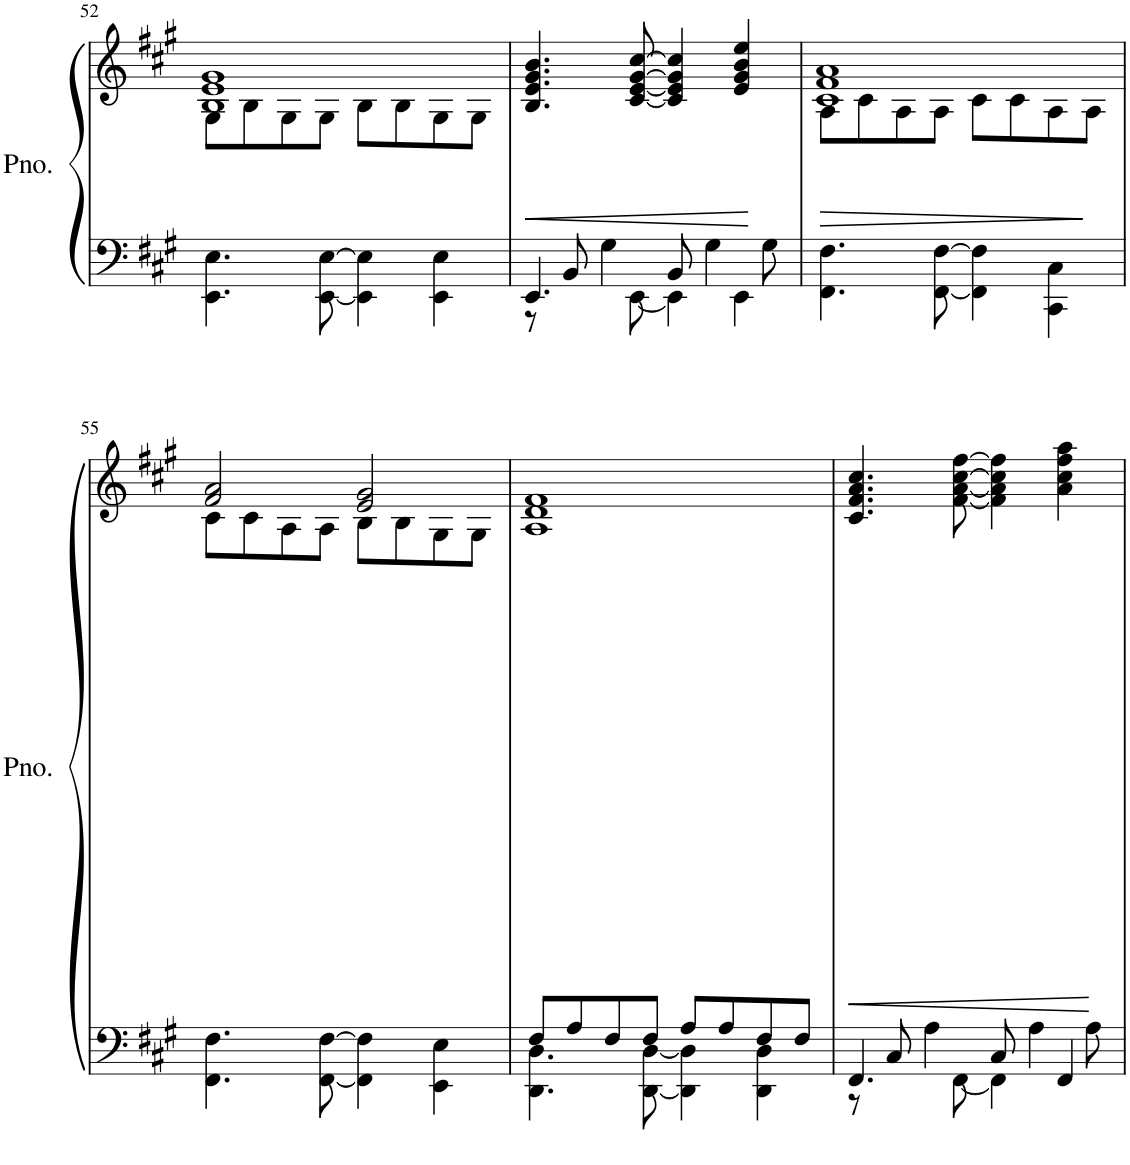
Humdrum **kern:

**kern	**kern	**dynam
*part1	*part1	*part1
*staff2	*staff1	*staff1/2
*I"Piano	*	*
*I'Pno.	*	*
!!LO:PB:g=z
*clefF4	*clefG2	*
*k[f#c#g#]	*k[f#c#g#]	*
*M4/4	*M4/4	*
=52	=52	=52
*	*^	*
4.EE\ 4.E\	1B 1e 1g#	8G#\L	.
.	.	8B\	.
.	.	8G#\	.
[8EE\ [8E\	.	8G#\J	.
4EE\] 4E\]	.	8B\L	.
.	.	8B\	.
4EE\ 4E\	.	8G#\	.
.	.	8G#\J	.
=53	=53	=53	=53
*^	*	*	*
!	!	!	!	!LO:HP:b
*	*	*v	*v	*
4.EE/	8r	4.B/ 4.e/ 4.g#/ 4.b/	<
.	8BB/	.	.
.	4G#\	.	.
[8EE\	.	[8c#/ [8e/ [8g#/ [8cc#/	.
4EE\]	8BB/	4c#/] 4e/] 4g#/] 4cc#/]	.
.	4G#\	.	.
4EE\	.	4e/ 4g#/ 4b/ 4ee/	.
.	8G#\	.	.
=54	=54	=54	=54
!	!	!	!LO:HP:b
*v	*v	*^	*
4.FF#\ 4.F#\	1c# 1f# 1a	8A\L	>
.	.	8c#\	.
.	.	8A\	.
[8FF#\ [8F#\	.	8A\J	.
4FF#\] 4F#\]	.	8c#\L	.
.	.	8c#\	.
4CC#\ 4C#\	.	8A\	.
.	.	8A\J	.
*	*v	*v	*
.	.	[
!!LO:LB:g=z
=55	=55	=55
*	*^	*
4.FF#\ 4.F#\	2f#/ 2a/	8c#\L	.
.	.	8c#\	.
.	.	8A\	.
[8FF#\ [8F#\	.	8A\J	.
4FF#\] 4F#\]	2e/ 2g#/	8B\L	.
.	.	8B\	.
4EE\ 4E\	.	8G#\	.
.	.	8G#\J	.
*	*v	*v	*
=56	=56	=56
*^	*	*
4.DD\ 4.D\	8F#/L	1A 1d 1f#	.
.	8A/	.	.
.	8F#/	.	.
[8DD\ [8D\	8F#/J	.	.
4DD\] 4D\]	8A/L	.	.
.	8A/	.	.
4DD\ 4D\	8F#/	.	.
.	8F#/J	.	.
=57	=57	=57	=57
4.FF#/	8r	4.c#/ 4.f#/ 4.a/ 4.cc#/	.
.	8C#/	.	.
.	4A\	.	.
[8FF#\	.	[8f#\ [8a\ [8cc#\ [8ff#\	.
4FF#\]	8C#/	4f#\] 4a\] 4cc#\] 4ff#\]	.
.	4A\	.	.
4FF#/	.	4a\ 4cc#\ 4ff#\ 4aa\	.
.	8A\	.	.
*v	*v	*	*
.	.	]
=	=	=
*-	*-	*-
